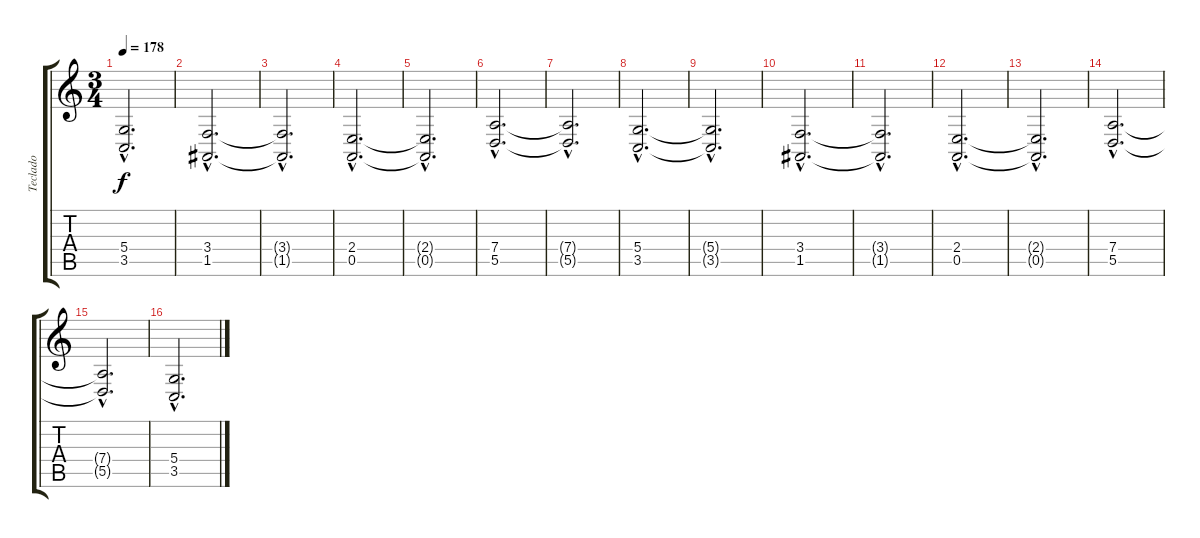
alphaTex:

\track ("Teclado" "Teclado") {instrument choiraahs}
\staff {score tabs}
\tuning (E4 B3 G3 D3 A2 E2) {hide}
\ts (3 4)
\tempo 178
\clef g2
\ks c
(5.4{hac t} 3.5{hac t}).2{d dy f} |
(3.4{hac} 1.5{hac}).2{d} |
(3.4{hac t} 1.5{hac t}).2{d} |
(2.4{hac} 0.5{hac}).2{d} |
(2.4{hac t} 0.5{hac t}).2{d} |
(7.4{hac} 5.5{hac}).2{d} |
(7.4{hac t} 5.5{hac t}).2{d} |
(5.4{hac} 3.5{hac}).2{d} |
(5.4{hac t} 3.5{hac t}).2{d} |
(3.4{hac} 1.5{hac}).2{d} |
(3.4{hac t} 1.5{hac t}).2{d} |
(2.4{hac} 0.5{hac}).2{d} |
(2.4{hac t} 0.5{hac t}).2{d} |
(7.4{hac} 5.5{hac}).2{d} |
(7.4{hac t} 5.5{hac t}).2{d} |
(5.4{hac} 3.5{hac}).2{d}
